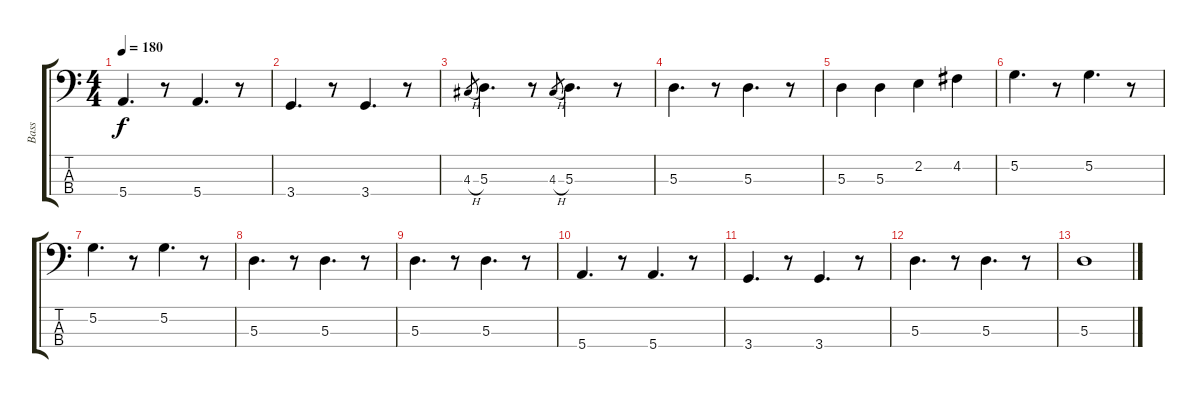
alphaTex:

\track ("Bass" "Bass") {instrument electricbassfinger}
\staff {score tabs}
\tuning (G2 D2 A1 E1) {hide}
\ts (4 4)
\tempo 180
\clef f4
\ks c
5.4.4{d dy f} r.8 5.4.4{d} r.8 |
3.4.4{d} r.8 3.4.4{d} r.8 |
4.3{h}.8{gr} 5.3.4{d} r.8 4.3{h}.8{gr} 5.3.4{d} r.8 |
5.3.4{d} r.8 5.3.4{d} r.8 |
5.3.4 5.3.4 2.2.4 4.2.4 |
5.2.4{d} r.8 5.2.4{d} r.8 |
5.2.4{d} r.8 5.2.4{d} r.8 |
5.3.4{d} r.8 5.3.4{d} r.8 |
5.3.4{d} r.8 5.3.4{d} r.8 |
5.4.4{d} r.8 5.4.4{d} r.8 |
3.4.4{d} r.8 3.4.4{d} r.8 |
5.3.4{d} r.8 5.3.4{d} r.8 |
5.3.1
